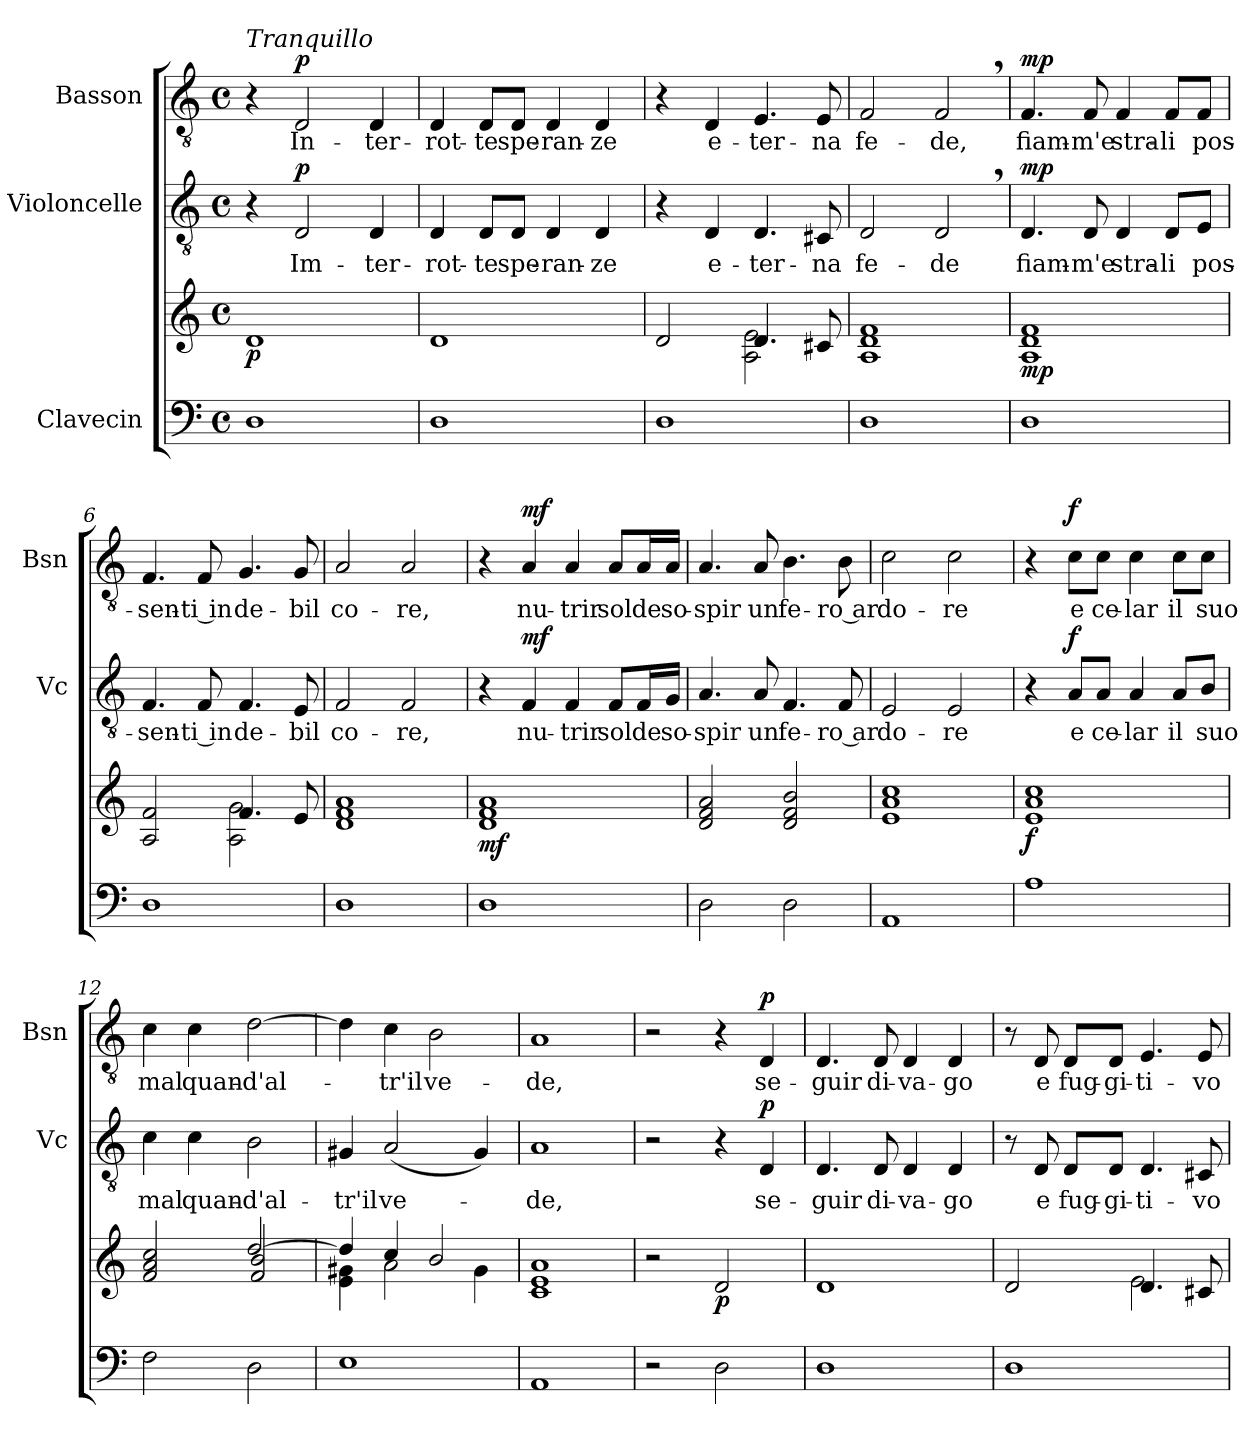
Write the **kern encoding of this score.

**kern	**kern	**dynam	**kern	**text	**dynam	**kern	**text	**dynam
*part3	*part3	*part3	*part2	*part2	*part2	*part1	*part1	*part1
*staff4	*staff3	*staff3/4	*staff2	*staff2	*staff2	*staff1	*staff1	*staff1
*I"Clavecin	*	*	*I"Violoncelle	*	*	*I"Basson	*	*
*	*	*	*I'Vc	*	*	*I'Bsn	*	*
*clefF4	*clefG2	*	*clefGv2	*	*	*clefGv2	*	*
*k[]	*k[]	*	*k[]	*	*	*k[]	*	*
*M4/4	*M4/4	*	*M4/4	*	*	*M4/4	*	*
*met(c)	*met(c)	*	*met(c)	*	*	*met(c)	*	*
*MM80	*MM80	*	*MM80	*	*	*MM80	*	*
=1	=1	=1	=1	=1	=1	=1	=1	=1
!	!	!	!	!	!	!LO:TX:a:i:t=Tranquillo	!	!
!	!	!LO:DY:b	!	!	!	!	!	!
1D	1d	p	4r	.	.	4r	.	.
!	!	!	!	!LO:LY:b	!LO:DY:a	!	!LO:LY:b	!LO:DY:a
.	.	.	2D/	Im-	p	2D/	In-	p
!	!	!	!	!LO:LY:b	!	!	!LO:LY:b	!
.	.	.	4D/	-ter-	.	4D/	-ter-	.
=2	=2	=2	=2	=2	=2	=2	=2	=2
!	!	!	!	!LO:LY:b	!	!	!LO:LY:b	!
1D	1d	.	4D/	-rot-	.	4D/	-rot-	.
!	!	!	!	!LO:LY:b	!	!	!LO:LY:b	!
.	.	.	8D/L	-te	.	8D/L	-te	.
!	!	!	!	!LO:LY:b	!	!	!LO:LY:b	!
.	.	.	8D/J	spe-	.	8D/J	spe-	.
!	!	!	!	!LO:LY:b	!	!	!LO:LY:b	!
.	.	.	4D/	-ran-	.	4D/	-ran-	.
!	!	!	!	!LO:LY:b	!	!	!LO:LY:b	!
.	.	.	4D/	-ze	.	4D/	-ze	.
=3	=3	=3	=3	=3	=3	=3	=3	=3
*	*^	*	*	*	*	*	*	*
1D	2d/	2ryy	.	4r	.	.	4r	.	.
!	!	!	!	!	!LO:LY:b	!	!	!LO:LY:b	!
.	.	.	.	4D/	e-	.	4D/	e-	.
!	!	!	!	!	!LO:LY:b	!	!	!LO:LY:b	!
.	4.d/	2A\ 2e\	.	4.D/	-ter-	.	4.E/	-ter-	.
!	!	!	!	!	!LO:LY:b	!	!	!LO:LY:b	!
.	8c#X/	.	.	8C#X/	-na	.	8E/	-na	.
*	*v	*v	*	*	*	*	*	*	*
=4	=4	=4	=4	=4	=4	=4	=4	=4
!	!	!	!	!LO:LY:b	!	!	!LO:LY:b	!
1D	1A 1d 1f	.	2D/	fe-	.	2F/	fe-	.
!	!	!	!	!LO:LY:b	!	!	!LO:LY:b	!
.	.	.	2D,/	-de	.	2F,/	-de,	.
=5	=5	=5	=5	=5	=5	=5	=5	=5
!	!	!LO:DY:b	!	!LO:LY:b	!LO:DY:a	!	!LO:LY:b	!LO:DY:a
1D	1A 1d 1f	mp	4.D/	fiam-	mp	4.F/	fiam-	mp
!	!	!	!	!LO:LY:b	!	!	!LO:LY:b	!
.	.	.	8D/	-m'e	.	8F/	-m'e	.
!	!	!	!	!LO:LY:b	!	!	!LO:LY:b	!
.	.	.	4D/	stra-	.	4F/	stra-	.
!	!	!	!	!LO:LY:b	!	!	!LO:LY:b	!
.	.	.	8D/L	-li	.	8F/L	-li	.
!	!	!	!	!LO:LY:b	!	!	!LO:LY:b	!
.	.	.	8E/J	pos-	.	8F/J	pos-	.
=6	=6	=6	=6	=6	=6	=6	=6	=6
*	*^	*	*	*	*	*	*	*
!	!	!	!	!	!LO:LY:b	!	!	!LO:LY:b	!
1D	2A/ 2f/	2ryy	.	4.F/	-sen-	.	4.F/	-sen-	.
!	!	!	!	!	!LO:LY:b	!	!	!LO:LY:b	!
.	.	.	.	8F/	-ti in	.	8F/	-ti in	.
!	!	!	!	!	!LO:LY:b	!	!	!LO:LY:b	!
.	4.f/	2A\ 2g\	.	4.F/	de-	.	4.G/	de-	.
!	!	!	!	!	!LO:LY:b	!	!	!LO:LY:b	!
.	8e/	.	.	8E/	-bil	.	8G/	-bil	.
*	*v	*v	*	*	*	*	*	*	*
=7	=7	=7	=7	=7	=7	=7	=7	=7
!	!	!	!	!LO:LY:b	!	!	!LO:LY:b	!
1D	1d 1f 1a	.	2F/	co-	.	2A/	co-	.
!	!	!	!	!LO:LY:b	!	!	!LO:LY:b	!
.	.	.	2F/	-re,	.	2A/	-re,	.
=8	=8	=8	=8	=8	=8	=8	=8	=8
!	!	!LO:DY:b	!	!	!	!	!	!
1D	1d 1f 1a	mf	4r	.	.	4r	.	.
!	!	!	!	!LO:LY:b	!LO:DY:a	!	!LO:LY:b	!LO:DY:a
.	.	.	4F/	nu-	mf	4A/	nu-	mf
!	!	!	!	!LO:LY:b	!	!	!LO:LY:b	!
.	.	.	4F/	-trir	.	4A/	-trir	.
!	!	!	!	!LO:LY:b	!	!	!LO:LY:b	!
.	.	.	8F/L	sol	.	8A/L	sol	.
!	!	!	!	!LO:LY:b	!	!	!LO:LY:b	!
.	.	.	16F/L	de	.	16A/L	de	.
!	!	!	!	!LO:LY:b	!	!	!LO:LY:b	!
.	.	.	16G/JJ	so-	.	16A/JJ	so-	.
=9	=9	=9	=9	=9	=9	=9	=9	=9
!	!	!	!	!LO:LY:b	!	!	!LO:LY:b	!
2D\	2d/ 2f/ 2a/	.	4.A/	-spir	.	4.A/	-spir	.
!	!	!	!	!LO:LY:b	!	!	!LO:LY:b	!
.	.	.	8A/	un	.	8A/	un	.
!	!	!	!	!LO:LY:b	!	!	!LO:LY:b	!
2D\	2d/ 2f/ 2b/	.	4.F/	fe-	.	4.B\	fe-	.
!	!	!	!	!LO:LY:b	!	!	!LO:LY:b	!
.	.	.	8F/	-ro ar	.	8B\	-ro ar	.
!!LO:LB:g=z
=10	=10	=10	=10	=10	=10	=10	=10	=10
!	!	!	!	!LO:LY:b	!	!	!LO:LY:b	!
1AA	1e 1a 1cc	.	2E/	-do-	.	2c\	-do-	.
!	!	!	!	!LO:LY:b	!	!	!LO:LY:b	!
.	.	.	2E/	-re	.	2c\	-re	.
=11	=11	=11	=11	=11	=11	=11	=11	=11
!	!	!LO:DY:b	!	!	!	!	!	!
1A	1e 1a 1cc	f	4r	.	.	4r	.	.
!	!	!	!	!LO:LY:b	!LO:DY:a	!	!LO:LY:b	!LO:DY:a
.	.	.	8A/L	e	f	8c\L	e	f
!	!	!	!	!LO:LY:b	!	!	!LO:LY:b	!
.	.	.	8A/J	ce-	.	8c\J	ce-	.
!	!	!	!	!LO:LY:b	!	!	!LO:LY:b	!
.	.	.	4A/	-lar	.	4c\	-lar	.
!	!	!	!	!LO:LY:b	!	!	!LO:LY:b	!
.	.	.	8A/L	il	.	8c\L	il	.
!	!	!	!	!LO:LY:b	!	!	!LO:LY:b	!
.	.	.	8B/J	suo	.	8c\J	suo	.
=12	=12	=12	=12	=12	=12	=12	=12	=12
*	*^	*	*	*	*	*	*	*
!	!	!	!	!	!LO:LY:b	!	!	!LO:LY:b	!
2F\	2f/ 2a/ 2cc/	2ryy	.	4c\	mal	.	4c\	mal	.
!	!	!	!	!	!LO:LY:b	!	!	!LO:LY:b	!
.	.	.	.	4c\	quan-	.	4c\	quan-	.
!	!	!	!	!	!LO:LY:b	!	!	!LO:LY:b	!
2D\	[2dd/	2f/ 2b/	.	2B\	-d'al-	.	[2d\	-d'al-	.
=13	=13	=13	=13	=13	=13	=13	=13	=13	=13
!	!	!	!	!	!LO:LY:b	!	!	!	!
1E	4dd/]	4e\ 4g#X\	.	4G#X/	-tr'il	.	4d\]	.	.
!	!	!	!	!	!LO:LY:b	!	!	!LO:LY:b	!
.	4cc/	2a\	.	(2A/	ve-	.	4c\	-tr'il	.
!	!	!	!	!	!	!	!	!LO:LY:b	!
.	2b/	.	.	.	.	.	2B\	ve-	.
.	.	4g#\	.	4G#/)	.	.	.	.	.
=14	=14	=14	=14	=14	=14	=14	=14	=14	=14
!	!	!	!	!	!LO:LY:b	!	!	!LO:LY:b	!
*	*v	*v	*	*	*	*	*	*	*
1AA	1c 1e 1a	.	1A	-de,	.	1A	-de,	.
=15	=15	=15	=15	=15	=15	=15	=15	=15
2r	2r	.	2r	.	.	2r	.	.
!	!	!LO:DY:b	!	!	!	!	!	!
2D\	2d/	p	4r	.	.	4r	.	.
!	!	!	!	!LO:LY:b	!LO:DY:a	!	!LO:LY:b	!LO:DY:a
.	.	.	4D/	se-	p	4D/	se-	p
=16	=16	=16	=16	=16	=16	=16	=16	=16
!	!	!	!	!LO:LY:b	!	!	!LO:LY:b	!
1D	1d	.	4.D/	-guir	.	4.D/	-guir	.
!	!	!	!	!LO:LY:b	!	!	!LO:LY:b	!
.	.	.	8D/	di-	.	8D/	di-	.
!	!	!	!	!LO:LY:b	!	!	!LO:LY:b	!
.	.	.	4D/	-va-	.	4D/	-va-	.
!	!	!	!	!LO:LY:b	!	!	!LO:LY:b	!
.	.	.	4D/	-go	.	4D/	-go	.
=17	=17	=17	=17	=17	=17	=17	=17	=17
*	*^	*	*	*	*	*	*	*
1D	2d/	2ryy	.	8r	.	.	8r	.	.
!	!	!	!	!	!LO:LY:b	!	!	!LO:LY:b	!
.	.	.	.	8D/	e	.	8D/	e	.
!	!	!	!	!	!LO:LY:b	!	!	!LO:LY:b	!
.	.	.	.	8D/L	fug-	.	8D/L	fug-	.
!	!	!	!	!	!LO:LY:b	!	!	!LO:LY:b	!
.	.	.	.	8D/J	-gi-	.	8D/J	-gi-	.
!	!	!	!	!	!LO:LY:b	!	!	!LO:LY:b	!
.	4.d/	2e\	.	4.D/	-ti-	.	4.E/	-ti-	.
!	!	!	!	!	!LO:LY:b	!	!	!LO:LY:b	!
.	8c#X/	.	.	8C#X/	-vo	.	8E/	-vo	.
*	*v	*v	*	*	*	*	*	*	*
=	=	=	=	=	=	=	=	=
*-	*-	*-	*-	*-	*-	*-	*-	*-
